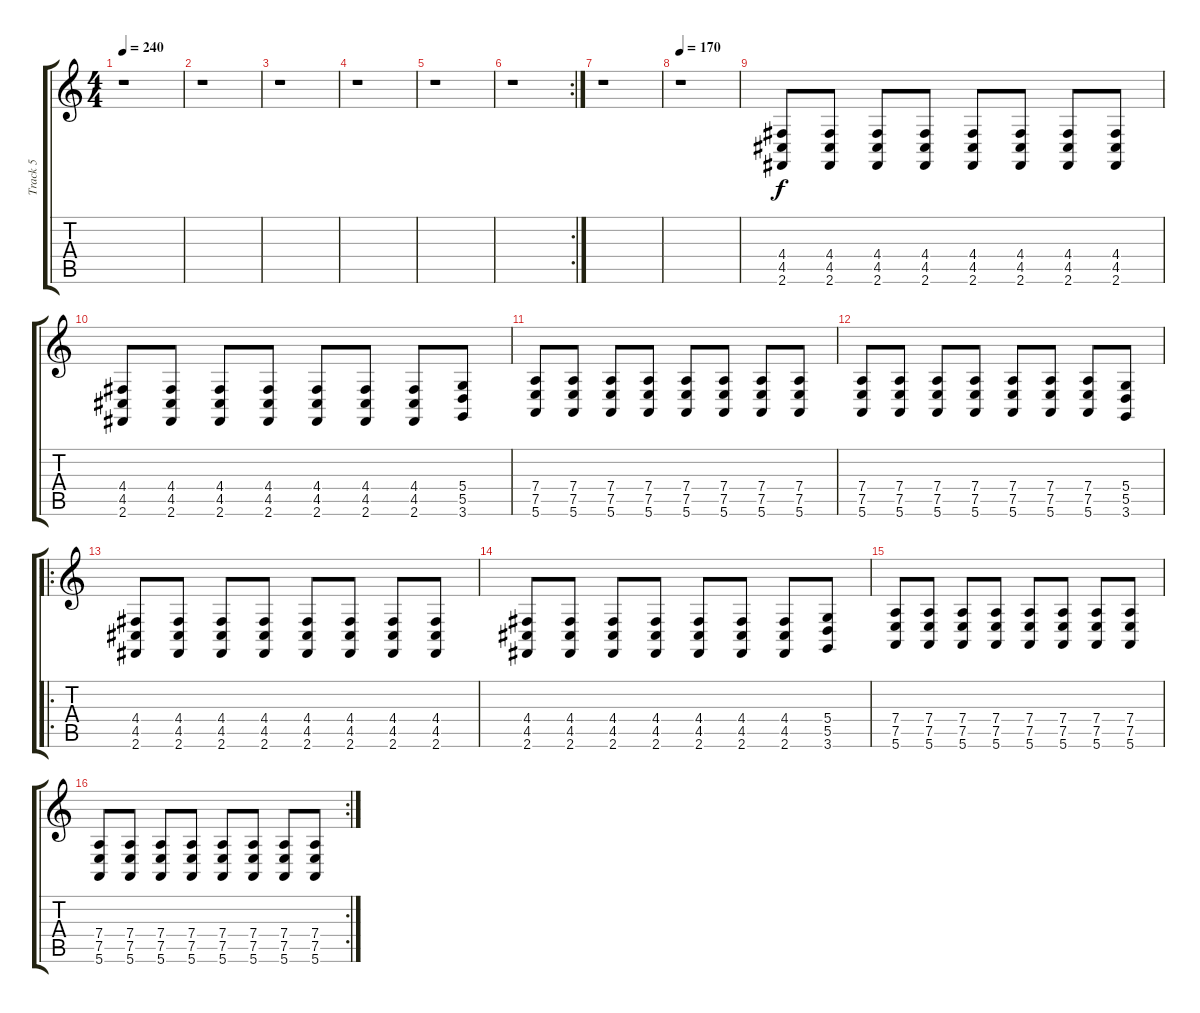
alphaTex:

\track ("Track 5" "Track 5") {instrument violin}
\staff {score tabs}
\tuning (E4 B3 G3 D3 A2 E2) {hide}
\ts (4 4)
\tempo 240
\clef g2
\ks c
r.1{dy f} |
r.1 |
r.1 |
r.1 |
r.1 |
\rc 2
r.1 |
r.1 |
\tempo 170
r.1{volume 13} |
(4.4 4.5 2.6).8 (4.4 4.5 2.6).8 (4.4 4.5 2.6).8 (4.4 4.5 2.6).8 (4.4 4.5 2.6).8 (4.4 4.5 2.6).8 (4.4 4.5 2.6).8 (4.4 4.5 2.6).8 |
(4.4 4.5 2.6).8 (4.4 4.5 2.6).8 (4.4 4.5 2.6).8 (4.4 4.5 2.6).8 (4.4 4.5 2.6).8 (4.4 4.5 2.6).8 (4.4 4.5 2.6).8 (5.4 5.5 3.6).8 |
(7.4 7.5 5.6).8 (7.4 7.5 5.6).8 (7.4 7.5 5.6).8 (7.4 7.5 5.6).8 (7.4 7.5 5.6).8 (7.4 7.5 5.6).8 (7.4 7.5 5.6).8 (7.4 7.5 5.6).8 |
(7.4 7.5 5.6).8 (7.4 7.5 5.6).8 (7.4 7.5 5.6).8 (7.4 7.5 5.6).8 (7.4 7.5 5.6).8 (7.4 7.5 5.6).8 (7.4 7.5 5.6).8 (5.4 5.5 3.6).8 |
\ro
(4.4 4.5 2.6).8 (4.4 4.5 2.6).8 (4.4 4.5 2.6).8 (4.4 4.5 2.6).8 (4.4 4.5 2.6).8 (4.4 4.5 2.6).8 (4.4 4.5 2.6).8 (4.4 4.5 2.6).8 |
(4.4 4.5 2.6).8 (4.4 4.5 2.6).8 (4.4 4.5 2.6).8 (4.4 4.5 2.6).8 (4.4 4.5 2.6).8 (4.4 4.5 2.6).8 (4.4 4.5 2.6).8 (5.4 5.5 3.6).8 |
(7.4 7.5 5.6).8 (7.4 7.5 5.6).8 (7.4 7.5 5.6).8 (7.4 7.5 5.6).8 (7.4 7.5 5.6).8 (7.4 7.5 5.6).8 (7.4 7.5 5.6).8 (7.4 7.5 5.6).8 |
\rc 2
(7.4 7.5 5.6).8 (7.4 7.5 5.6).8 (7.4 7.5 5.6).8 (7.4 7.5 5.6).8 (7.4 7.5 5.6).8 (7.4 7.5 5.6).8 (7.4 7.5 5.6).8 (7.4 7.5 5.6).8
